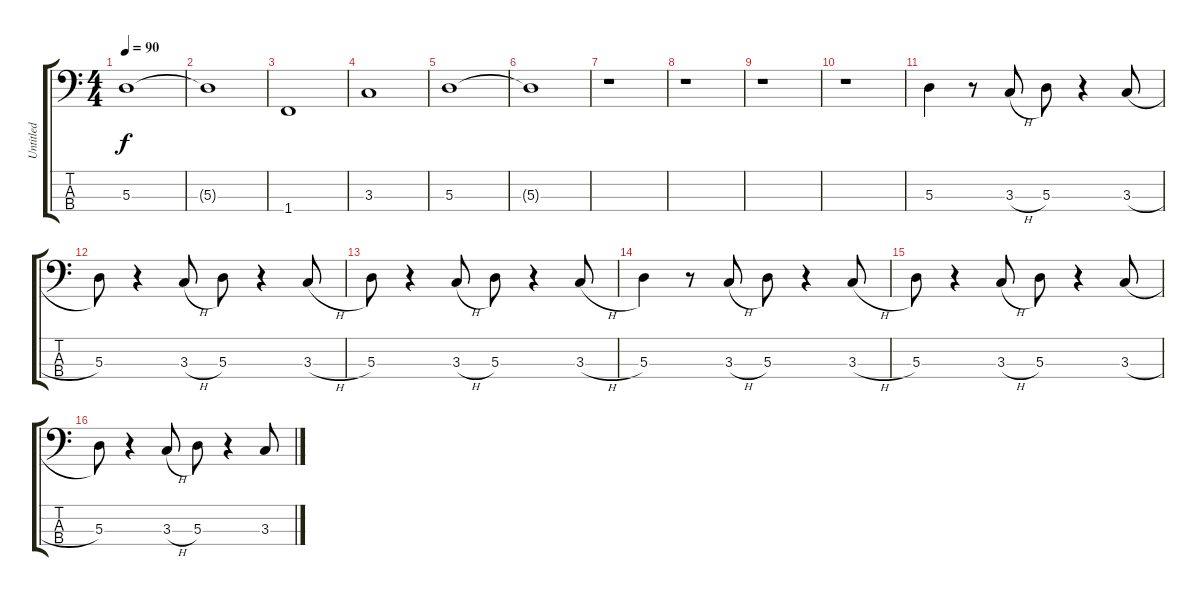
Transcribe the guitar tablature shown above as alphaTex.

\track ("Untitled" "Untitled") {instrument fretlessbass}
\staff {score tabs}
\tuning (G2 D2 A1 E1) {hide}
\ts (4 4)
\tempo 90
\clef f4
\ks c
5.3.1{dy f} |
5.3{t}.1 |
1.4.1 |
3.3.1 |
5.3.1 |
5.3{t}.1 |
r.1 |
r.1 |
r.1 |
r.1 |
5.3.4 r.8 3.3{h}.8 5.3.8 r.4 3.3{h}.8 |
5.3.8 r.4 3.3{h}.8 5.3.8 r.4 3.3{h}.8 |
5.3.8 r.4 3.3{h}.8 5.3.8 r.4 3.3{h}.8 |
5.3.4 r.8 3.3{h}.8 5.3.8 r.4 3.3{h}.8 |
5.3.8 r.4 3.3{h}.8 5.3.8 r.4 3.3{h}.8 |
5.3.8 r.4 3.3{h}.8 5.3.8 r.4 3.3{h}.8
